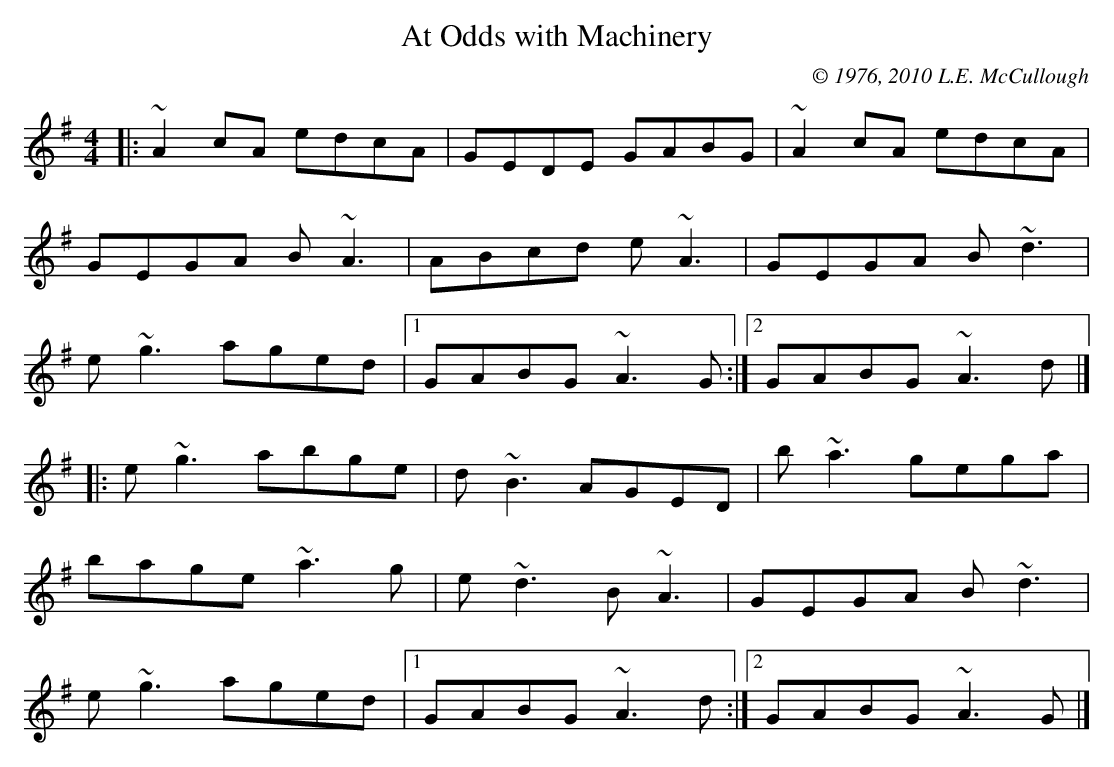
X:1
T:At Odds with Machinery
C:© 1976, 2010 L.E. McCullough
M:4/4
L:1/8
K:Ador
|:~A2 cA edcA|GEDE GABG|~A2cA edcA|
GEGA B~A3|ABcd e ~A3|GEGA B~d3|
e~g3 aged|1 GABG ~A3G:|2 GABG ~A3d|]
|:e~g3 abge|d~B3 AGED|b~a3 gega|
bage ~a3g|e~d3 B~A3|GEGA B~d3|
e~g3 aged|1 GABG ~A3d:|2 GABG ~A3G|]
